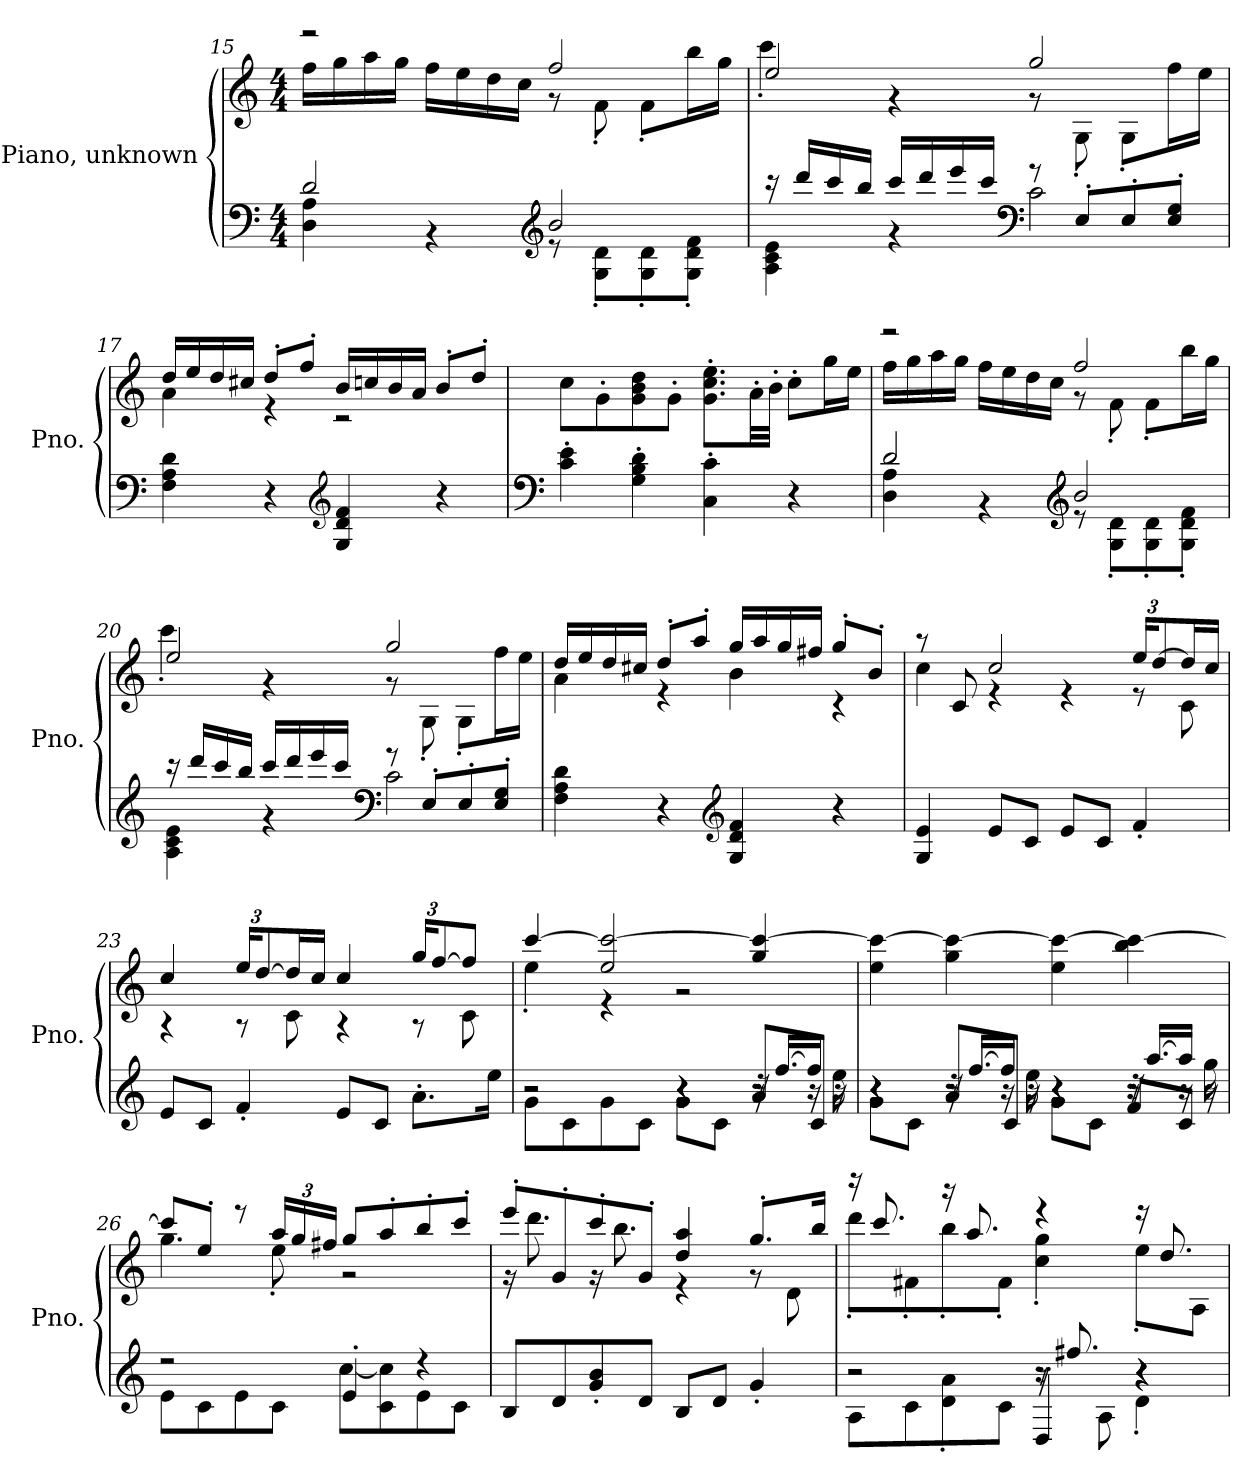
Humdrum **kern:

**kern	**kern
*part1	*part1
*staff2	*staff1
*I"Piano, unknown	*
*I'Pno.	*
*clefF4	*clefG2
*k[]	*k[]
*M4/4	*M4/4
=15	=15
*^	*^
2d/	4D\ 4A\	2r	16ff\LL
.	.	.	16gg\
.	.	.	16aa\
.	.	.	16gg\JJ
.	4r	.	16ff\LL
.	.	.	16ee\
.	.	.	16dd\
.	.	.	16cc\JJ
*clefG2	*	*	*
2b/	8r	2ff/	8r
.	8G\' 8d\'L	.	8f'\
.	8G\' 8d\'	.	8f'\L
.	8G\' 8d\' 8f\'J	.	16bb\L
.	.	.	16gg\JJ
!!LO:PB:g=z	!!
=16	=16	=16	=16
16r	4A\ 4c\ 4e\	2ee/	4ccc'\
16ddd/LL	.	.	.
16ccc/	.	.	.
16bb/JJ	.	.	.
16ccc/LL	4r	.	4r
16ddd/	.	.	.
16eee/	.	.	.
16ccc/JJ	.	.	.
*clefF4	*	*	*
8r	2c\	2gg/	8r
8E'/L	.	.	8G'\
8E'/	.	.	8G'\L
8E/' 8G/'J	.	.	16ff\L
.	.	.	16ee\JJ
*v	*v	*	*
=17	=17	=17
4F\ 4A\ 4d\	16dd/LL	4a\
.	16ee/	.
.	16dd/	.
.	16cc#X/JJ	.
4r	8dd'/L	4r
.	8ff'/J	.
*clefG2	*	*
4G/ 4d/ 4f/	16b/LL	2r
.	16ccn/	.
.	16b/	.
.	16a/JJ	.
4r	8b'/L	.
.	8dd'/J	.
*	*v	*v
=18	=18
*clefF4	*
4c\' 4e\'	8cc\L
.	8g'\
4G\' 4B\' 4d\'	8g\ 8b\ 8dd\
.	8g'\J
4C\' 4c\'	8.g\' 8.cc\' 8.ee\'L
.	32a'\LL
.	32b'\JJJ
4r	8cc'\L
.	16gg\L
.	16ee\JJ
!!LO:LB:g=z
=19	=19
*^	*^
2d/	4D\ 4A\	2r	16ff\LL
.	.	.	16gg\
.	.	.	16aa\
.	.	.	16gg\JJ
.	4r	.	16ff\LL
.	.	.	16ee\
.	.	.	16dd\
.	.	.	16cc\JJ
*clefG2	*	*	*
2b/	8r	2ff/	8r
.	8G\' 8d\'L	.	8f'\
.	8G\' 8d\'	.	8f'\L
.	8G\' 8d\' 8f\'J	.	16bb\L
.	.	.	16gg\JJ
=20	=20	=20	=20
16r	4A\ 4c\ 4e\	2ee/	4ccc'\
16ddd/LL	.	.	.
16ccc/	.	.	.
16bb/JJ	.	.	.
16ccc/LL	4r	.	4r
16ddd/	.	.	.
16eee/	.	.	.
16ccc/JJ	.	.	.
*clefF4	*	*	*
8r	2c\	2gg/	8r
8E'/L	.	.	8G'\
8E'/	.	.	8G'\L
8E/' 8G/'J	.	.	16ff\L
.	.	.	16ee\JJ
*v	*v	*	*
!!LO:LB:g=z	!!
=21	=21	=21
4F\ 4A\ 4d\	16dd/LL	4a\
.	16ee/	.
.	16dd/	.
.	16cc#X/JJ	.
4r	8dd'/L	4r
.	8aa'/J	.
*clefG2	*	*
4G/ 4d/ 4f/	16gg/LL	4b\
.	16aa/	.
.	16gg/	.
.	16ff#X/JJ	.
4r	8gg'/L	4r
.	8b'/J	.
=22	=22	=22
4G/ 4e/	8r	4cc\
.	8c/	.
8e/L	2cc/	4r
8c/J	.	.
8e/L	.	4r
8c/J	.	.
*	*Xbrackettup	*
4f'/	24ee/KL	8r
.	[12dd/	.
.	16dd/L]	8c\
.	16cc/JJ	.
=23	=23	=23
8e/L	4cc/	4r
8c/J	.	.
4f'/	24ee/KL	8r
.	[12dd/	.
.	16dd/L]	8c\
.	16cc/JJ	.
8e/L	4cc/	4r
8c/J	.	.
8.a'\L	24gg/KL	8r
.	[12ff/	.
.	8ff/J]	8c\
16ee\Jk	.	.
!!LO:LB:g=z	!!
=24	=24	=24
*^	*	*
*	*^	*	*
2r	8g\L	2r	[4ccc/	4ee'\
.	8c\	.	.	.
.	8g\	.	2ee/ 2ccc/_	4r
.	8c\J	.	.	.
4r	8g\L	4r	.	2r
.	8c\J	.	.	.
32r	8r	8a/L	4gg/ 4ccc/_	.
[16.ff/LL	.	.	.	.
16ff/JJ]	16r	8c/J	.	.
16r	16ee\	.	.	.
*	*	*	*v	*v
=25	=25	=25	=25
4r	8g\L	4r	4ee\ 4ccc\_
.	8c\J	.	.
32r	8r	8a/L	4gg\ 4ccc\_
[16.ff/LL	.	.	.
16ff/JJ]	16r	8c/J	.
16r	16ee\	.	.
4r	8g\L	4r	4ee\ 4ccc\_
.	8c\J	.	.
32r	8r	8f/L	4bb\ 4ccc\_
[16.aa/LL	.	.	.
16aa/JJ]	16r	8c/J	.
16r	16gg\	.	.
*	*v	*v	*
=26	=26	=26
*	*	*^
2r	8e\L	8ccc/L]	4.gg\
.	8c\	8ee'/J	.
.	8e\	8r	.
.	8c\J	24aa/LL	8ee'\
.	.	24gg/	.
.	.	24ff#X/JJ	.
4e'/	[8cc\L	8gg/L	2r
.	8c\ 8cc\]	8aa'/	.
4r	8e\	8bb'/	.
.	8c\J	8ccc'/J	.
*v	*v	*	*
!!LO:LB:g=z	!!
=27	=27	=27
8B/L	8eee'/L	16r
.	.	8.ddd\
8d/	8g'/	.
8g/' 8b/'	8ccc'/	16r
.	.	8.bb\
8d/J	8g'/J	.
8B/L	4dd/ 4aa/	4r
8d/J	.	.
4g'/	8.gg'/L	8r
.	.	8d\
.	16bb/Jk	.
=28	=28	=28
*^	*	*
*	*^	*	*
2r	8A\L	2r	16r	8ddd'\L
.	.	.	8.ccc/	.
.	8c\	.	.	8f#X'\
.	8d\' 8a\'	.	16r	8bb'\
.	.	.	8.aa/	.
.	8c\J	.	.	8f#'\J
16r	8r	4D'/	4r	4cc\' 4gg\'
8.ff#X/	.	.	.	.
.	8A\	.	.	.
4r	4d'\	4r	16r	8ee'\L
.	.	.	8.dd/	.
.	.	.	.	8A\J
*v	*v	*v	*	*
*	*v	*v
=	=
*-	*-
